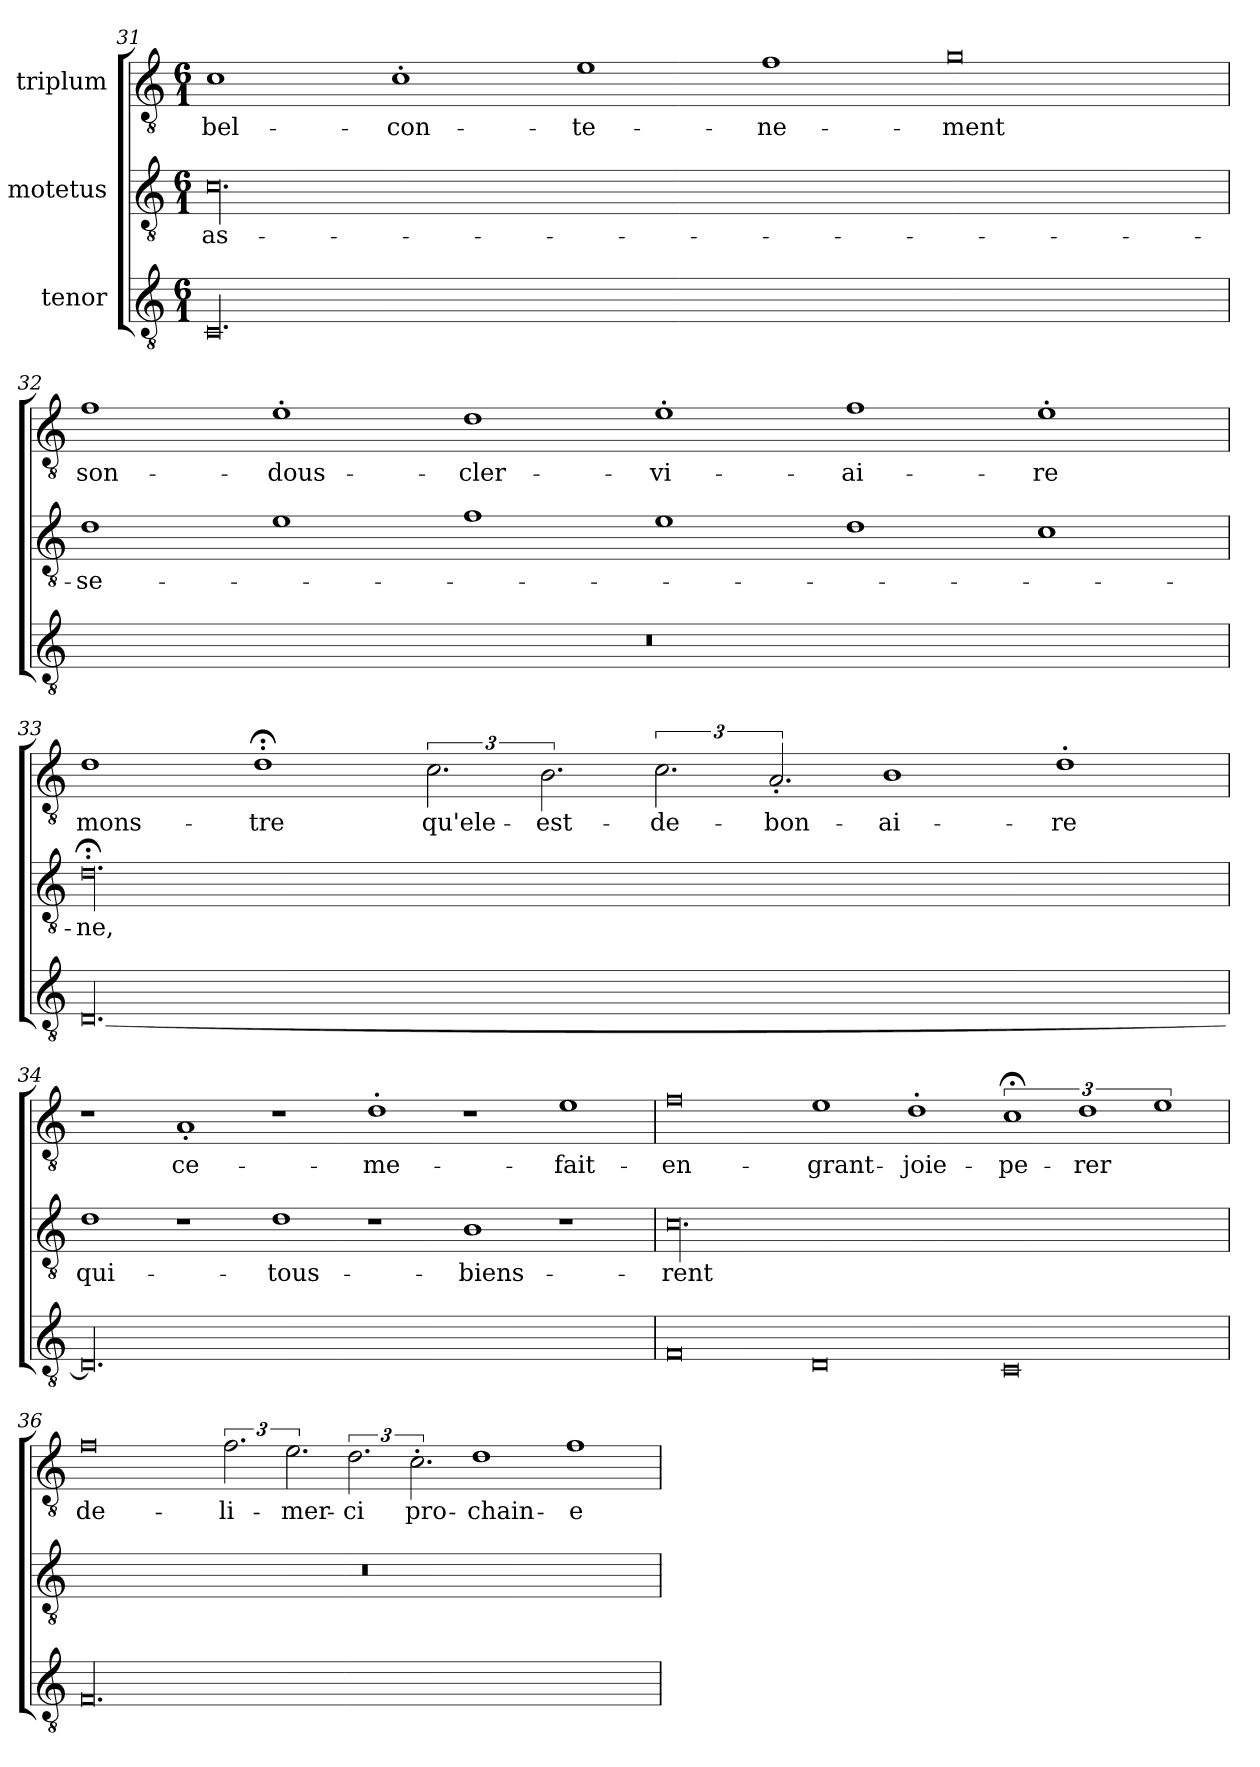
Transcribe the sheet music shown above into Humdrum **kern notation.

**kern	**kern	**text	**kern	**text
*part3	*part2	*part2	*part1	*part1
*staff3	*staff2	*staff2	*staff1	*staff1
*I"tenor	*I"motetus	*	*I"triplum	*
*clefGv2	*clefGv2	*	*clefGv2	*
*k[]	*k[]	*	*k[]	*
*C:	*C:	*	*C:	*
*M6/1	*M6/1	*	*M6/1	*
=31	=31	=31	=31	=31
00.C/	00.c\	as-	1c\	bel-
.	.	.	1c'\	con-
.	.	.	1e\	-te-
.	.	.	1f\	-ne-
.	.	.	0g\	-ment
=32	=32	=32	=32	=32
00.r	1d\	-se-	1f\	son-
.	1e\	.	1e'\	dous-
.	1f\	.	1d\	cler-
.	1e\	.	1e'\	vi-
.	1d\	.	1f\	-ai-
.	1c\	.	1e'\	-re
=33	=33	=33	=33	=33
[00.D/	00.d;<'\	-ne,	1d\	mons-
.	.	.	1d;<'\	-tre
.	.	.	3.c\	qu'ele-
.	.	.	3.B\	est-
.	.	.	3.c\	de-
.	.	.	3.A'/	-bon-
.	.	.	1B\	-ai-
.	.	.	1d'\	-re
!!LO:PB:g=z
=34	=34	=34	=34	=34
00.D/]	1d\	qui-	1r	.
.	1r	.	1A'/	ce-
.	1d\	tous-	1r	.
.	1r	.	1d'\	me-
.	1B\	biens-	1r	.
.	1r	.	1e\	fait-
=35	=35	=35	=35	=35
0F/	00.c\	rent-	0f\	en-
0D/	.	.	1e\	grant-
.	.	.	1d'\	joie-
0C/	.	.	3%2c;<\	-pe-
.	.	.	3%2d\	-rer
.	.	.	3%2e\	.
=36	=36	=36	=36	=36
00.F/	00.r	.	0f\	de-
.	.	.	3.f\	li-
.	.	.	3.e\	mer-
.	.	.	3.d\	-ci
.	.	.	3.c'\	pro-
.	.	.	1d\	-chain-
.	.	.	1f\	-e-
=	=	=	=	=
*-	*-	*-	*-	*-
